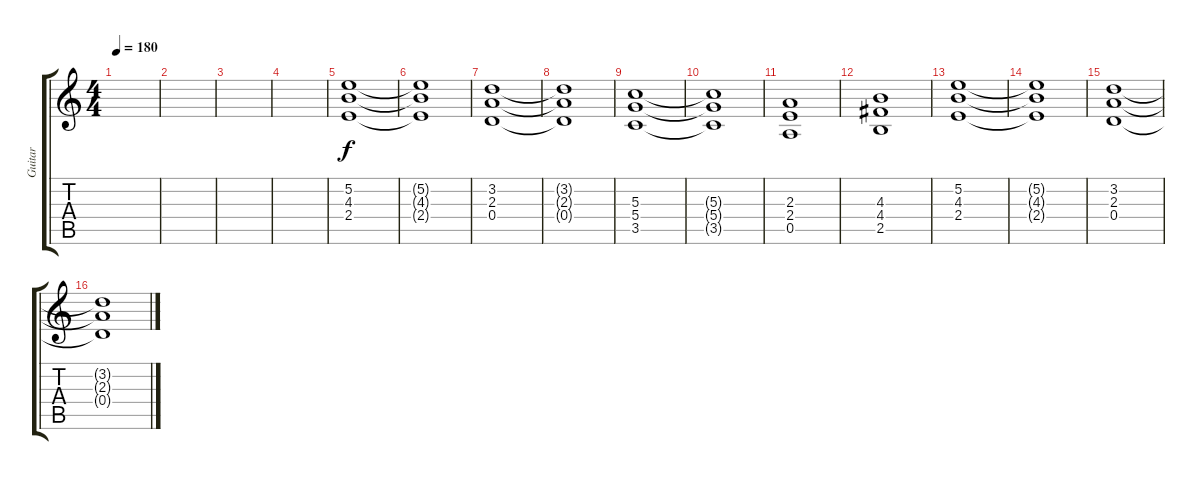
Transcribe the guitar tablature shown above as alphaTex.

\track ("Guitar" "Guitar") {instrument distortionguitar}
\staff {score tabs}
\tuning (E4 B3 G3 D3 A2 E2) {hide}
\ts (4 4)
\tempo 180
\clef g2
\ks c
|
|
|
|
(5.2 4.3 2.4).1{dy f} |
(5.2{t} 4.3{t} 2.4{t}).1 |
(3.2 2.3 0.4).1 |
(3.2{t} 2.3{t} 0.4{t}).1 |
(5.3 5.4 3.5).1 |
(5.3{t} 5.4{t} 3.5{t}).1 |
(2.3 2.4 0.5).1 |
(4.3 4.4 2.5).1 |
(5.2 4.3 2.4).1 |
(5.2{t} 4.3{t} 2.4{t}).1 |
(3.2 2.3 0.4).1 |
(3.2{t} 2.3{t} 0.4{t}).1
